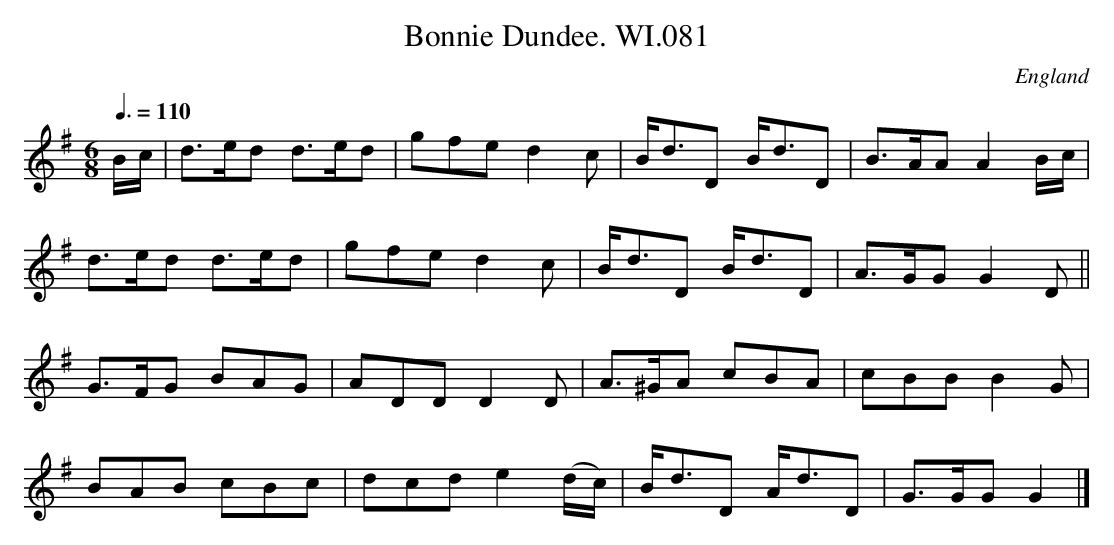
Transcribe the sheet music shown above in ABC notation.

X:1
T:Bonnie Dundee. WI.081
L:1/8
M:6/8
O:England
Q:3/8=110
K:G
B/c/|d>ed d>ed|gfe d2c|B<dD B<dD|B>AA A2B/c/|!
d>ed d>ed|gfe d2c|B<dD B<dD|A>GG G2D||!
G>FG BAG|ADD D2D|A>^GA cBA|cBB B2G|!
BAB cBc|dcd e2(d/c/)|B<dD A<dD|G>GG G2|]
